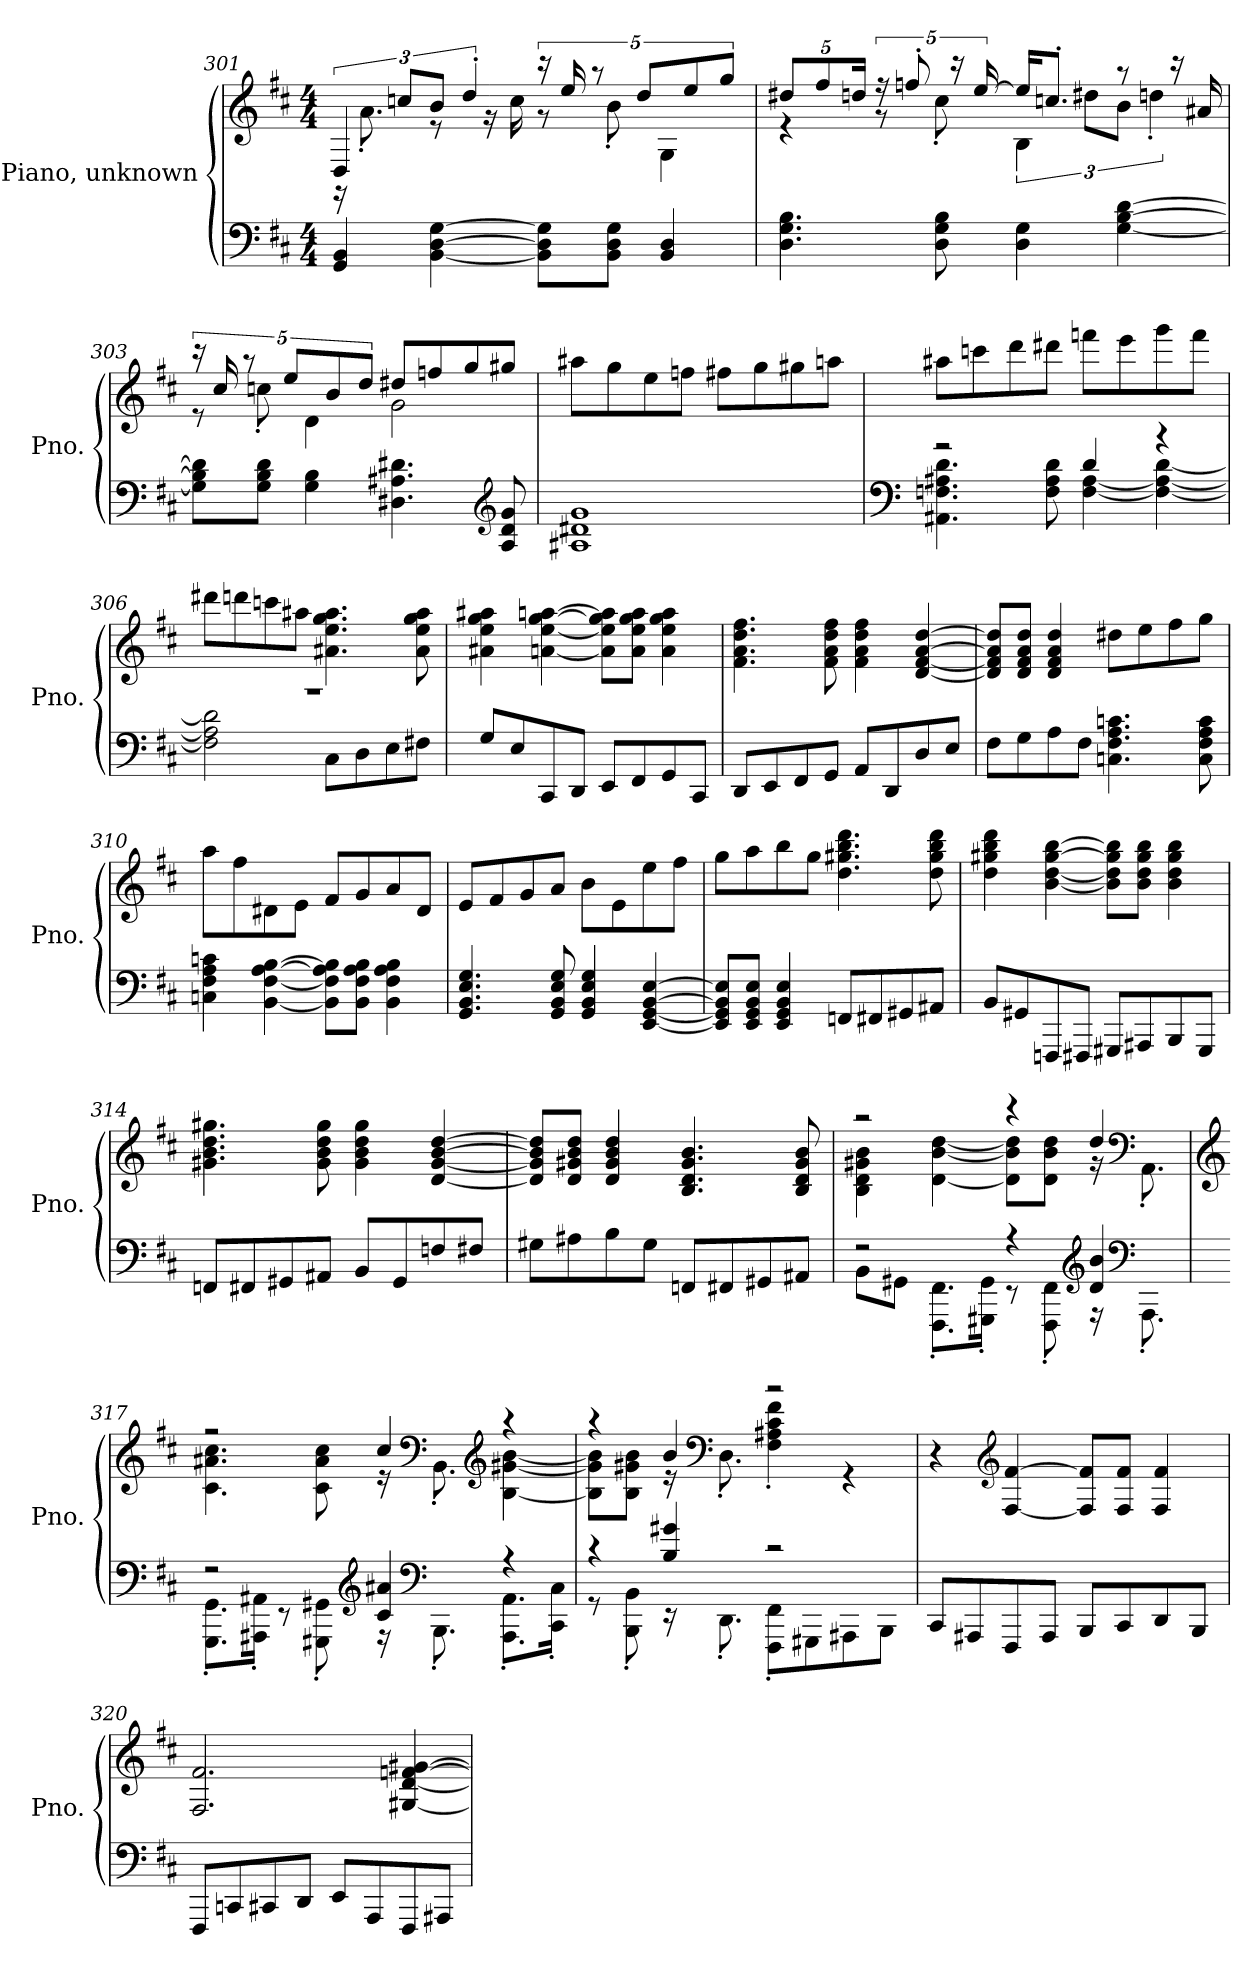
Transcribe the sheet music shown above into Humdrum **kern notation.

**kern	**kern
*part1	*part1
*staff2	*staff1
*I"Piano, unknown	*
*I'Pno.	*
*clefF4	*clefG2
*k[f#c#]	*k[f#c#]
*M4/4	*M4/4
=301	=301
*	*^
4GG/ 4BB/	6D/	16r
.	.	8.a'\
.	12ccn/L	.
[4BB\ [4D\ [4G\	12b/J	8r
.	6dd'/	.
.	.	16r
.	.	16cc\
8BB\] 8D\] 8G\]L	20r	8r
.	20ee/	.
.	10r	.
8BB\ 8D\ 8G\J	.	8b'\
.	10dd/L	.
4BB/ 4D/	.	4G\
.	10ee/	.
.	10gg/J	.
!!LO:PB:g=z	!!
=302	=302	=302
4.D\ 4.G\ 4.B\	10dd#X/L	4r
.	10ff#/	.
.	20ddn/Jk	.
.	20r	8r
.	10ffn'/	.
8D\ 8G\ 8B\	.	8cc#'\
.	20r	.
.	[20ee/	.
4D\ 4G\	16ee/KL]	6B\
.	8.ccn'/J	.
.	.	12dd#X\L
[4G\ [4B\ [4d\	8r	12b\J
.	.	6ddn'\
.	16r	.
.	16a#X/	.
=303	=303	=303
8G\] 8B\] 8d\]L	20r	8r
.	20cc#/	.
.	10r	.
8G\ 8B\ 8d\J	.	8ccn'\
.	10ee/L	.
4G\ 4B\	.	4d\
.	10b/	.
.	10dd/J	.
4.D#X\ 4.A#X\ 4.d#X\	8dd#X/L	2g\
.	8ffn/	.
.	8gg/	.
*clefG2	*	*
8A#/ 8d#/ 8g/	8gg#X/J	.
*	*v	*v
!!LO:LB:g=z
=304	=304
1A#X 1d#X 1g	8aa#X\L
.	8gg\
.	8ee\
.	8ffn\J
.	8ff#X\L
.	8gg\
.	8gg#X\
.	8aan\J
=305	=305
*clefF4	*
*^	*
2r	4.AA#X\ 4.Fn\ 4.A#X\ 4.d\	8aa#X\L
.	.	8cccn\
.	.	8ddd\
.	8F\ 8A#\ 8d\	8ddd#X\J
4d/	[4F\ [4A#\	8fffn\L
.	.	8eee\
4r	4F\_ 4A#\_ [4d\	8ggg\
.	.	8fff\J
=306	=306	=306
1r	2F\] 2A#\] 2d\]	8ddd#X\L
.	.	8dddn\
.	.	8cccn\
.	.	8aa#X\J
.	8C#\L	4.a#X\ 4.ee\ 4.gg\ 4.aa#\
.	8D\	.
.	8E\	.
.	8F#X\J	8a#\ 8ee\ 8gg\ 8aa#\
*v	*v	*
!!LO:LB:g=z
=307	=307
8G/L	4a#X\ 4ee\ 4gg\ 4aa#X\
8E/	.
8CC#/	[4an\ [4ee\ [4gg\ [4aan\
8DD/J	.
8EE/L	8a\] 8ee\] 8gg\] 8aa\]L
8FF#/	8a\ 8ee\ 8gg\ 8aa\J
8GG/	4a\ 4ee\ 4gg\ 4aa\
8CC#/J	.
=308	=308
8DD/L	4.f#\ 4.a\ 4.dd\ 4.ff#\
8EE/	.
8FF#/	.
8GG/J	8f#\ 8a\ 8dd\ 8ff#\
8AA/L	4f#\ 4a\ 4dd\ 4ff#\
8DD/	.
8D/	[4d/ [4f#/ [4a/ [4dd/
8E/J	.
=309	=309
8F#\L	8d/] 8f#/] 8a/] 8dd/]L
8G\	8d/ 8f#/ 8a/ 8dd/J
8A\	4d/ 4f#/ 4a/ 4dd/
8F#\J	.
4.Cn\ 4.F#\ 4.A\ 4.cn\	8dd#X\L
.	8ee\
.	8ff#\
8C\ 8F#\ 8A\ 8c\	8gg\J
=310	=310
4Cn\ 4F#\ 4A\ 4cn\	8aa\L
.	8ff#\
[4BB\ [4F#\ [4A\ [4B\	8d#X\
.	8e\J
8BB\] 8F#\] 8A\] 8B\]L	8f#/L
8BB\ 8F#\ 8A\ 8B\J	8g/
4BB\ 4F#\ 4A\ 4B\	8a/
.	8d#/J
!!LO:LB:g=z
=311	=311
4.GG/ 4.BB/ 4.E/ 4.G/	8e/L
.	8f#/
.	8g/
8GG/ 8BB/ 8E/ 8G/	8a/J
4GG/ 4BB/ 4E/ 4G/	8b\L
.	8e\
[4EE/ [4GG/ [4BB/ [4E/	8ee\
.	8ff#\J
=312	=312
8EE/] 8GG/] 8BB/] 8E/]L	8gg\L
8EE/ 8GG/ 8BB/ 8E/J	8aa\
4EE/ 4GG/ 4BB/ 4E/	8bb\
.	8gg\J
8FFn/L	4.dd\ 4.gg#X\ 4.bb\ 4.ddd\
8FF#X/	.
8GG#X/	.
8AA#X/J	8dd\ 8gg#\ 8bb\ 8ddd\
=313	=313
8BB/L	4dd\ 4gg#X\ 4bb\ 4ddd\
8GG#X/	.
8FFFn/	[4b\ [4dd\ [4gg#\ [4bb\
8FFF#X/J	.
8GGG#X/L	8b\] 8dd\] 8gg#\] 8bb\]L
8AAA#X/	8b\ 8dd\ 8gg#\ 8bb\J
8BBB/	4b\ 4dd\ 4gg#\ 4bb\
8GGG#/J	.
!!LO:LB:g=z
=314	=314
8FFn/L	4.g#X\ 4.b\ 4.dd\ 4.gg#X\
8FF#X/	.
8GG#X/	.
8AA#X/J	8g#\ 8b\ 8dd\ 8gg#\
8BB/L	4g#\ 4b\ 4dd\ 4gg#\
8GG#/	.
8Fn/	[4d/ [4g#/ [4b/ [4dd/
8F#X/J	.
=315	=315
8G#X\L	8d/] 8g#/] 8b/] 8dd/]L
8A#X\	8d/ 8g#X/ 8b/ 8dd/J
8B\	4d/ 4g#/ 4b/ 4dd/
8G#\J	.
8FFn/L	4.B/ 4.d/ 4.g#/ 4.b/
8FF#X/	.
8GG#X/	.
8AA#X/J	8B/ 8d/ 8g#/ 8b/
=316	=316
*^	*^
2r	8BB\L	2r	4B\ 4d\ 4g#X\ 4b\
.	8GG#X\J	.	.
.	8.FFF#\' 8.FF#\'L	.	[4d\ [4b\ [4dd\
.	16GGG#X\' 16GG#\'Jk	.	.
4r	8r	4r	8d\] 8b\] 8dd\]L
.	8FFF#\' 8FF#\'	.	8d\ 8b\ 8dd\J
*clefG2	*	*	*
4d/ 4b/	16r	4dd/	16r
*clefF4	*	*clefF4	*
.	8.AAA'\	.	8.AA'\
!!LO:LB:g=z	!!
=317	=317	=317	=317
*	*	*clefG2	*
2r	8.GGG\' 8.GG\'L	2r	4.c#\ 4.a#X\ 4.cc#\
.	16AAA#X\' 16AA#X\'Jk	.	.
.	8r	.	.
.	8GGG#X\' 8GG#X\'	.	8c#\ 8a#\ 8cc#\
*clefG2	*	*	*
4c#/ 4a#X/	16r	4cc#/	16r
*clefF4	*	*clefF4	*
.	8.BBB'\	.	8.BB'\
*	*	*clefG2	*
4r	8.AAA#\' 8.AA#\'L	4r	[4B\ [4g#X\ [4b\
.	16CC#\' 16C#\'Jk	.	.
=318	=318	=318	=318
4r	8r	4r	8B\] 8g#\] 8b\]L
.	8BBB\' 8BB\'	.	8B\ 8g#X\ 8b\J
4B/ 4g#X/	16r	4b/	16r
*	*	*clefF4	*
.	8.DD'\	.	8.D'\
2r	8FFF#\' 8FF#\'L	2r	4F#\' 4A#X\' 4c#\' 4f#\'
.	8GGG#X\	.	.
.	8AAA#X\	.	4r
.	8BBB\J	.	.
*v	*v	*	*
*	*v	*v
!!LO:PB:g=z
=319	=319
8CC#/L	4r
8AAA#X/	.
*	*clefG2
8FFF#/	[4F#/ [4f#/
8AAA#/J	.
8BBB/L	8F#/] 8f#/]L
8CC#/	8F#/ 8f#/J
8DD/	4F#/ 4f#/
8BBB/J	.
=320	=320
8FFF#/L	2.F#/ 2.f#/
8CCn/	.
8CC#X/	.
8DD/J	.
8EE/L	.
8AAA/	.
8FFF#/	[4G#X/ [4d/ [4fn/ [4g#X/
8AAA#X/J	.
=	=
*-	*-
